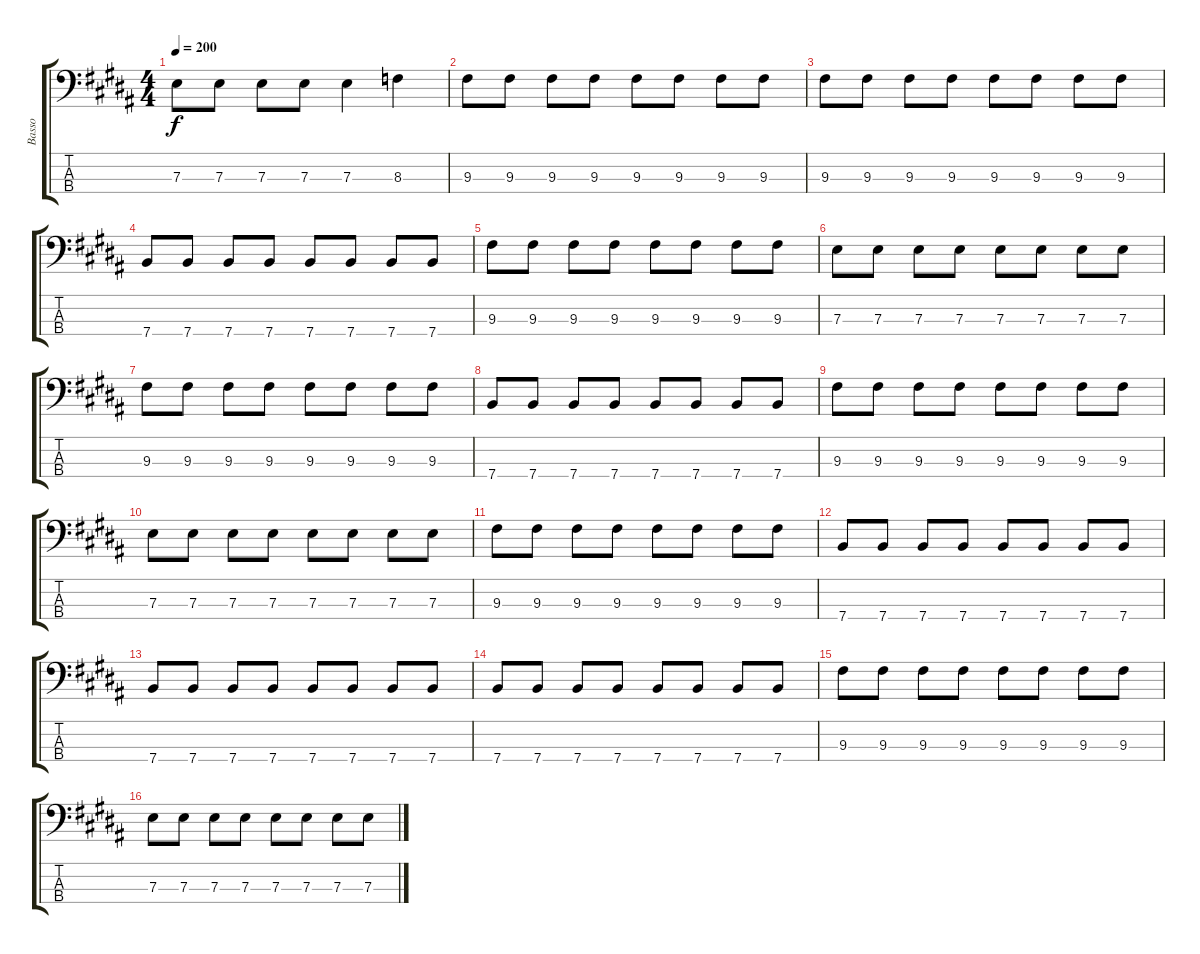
\track ("Basso" "Basso") {instrument electricbasspick}
\staff {score tabs}
\tuning (G2 D2 A1 E1) {hide}
\ts (4 4)
\tempo 200
\clef f4
\ks b
7.3.8{dy f} 7.3.8 7.3.8 7.3.8 7.3.4 8.3.4 |
9.3.8 9.3.8 9.3.8 9.3.8 9.3.8 9.3.8 9.3.8 9.3.8 |
9.3.8 9.3.8 9.3.8 9.3.8 9.3.8 9.3.8 9.3.8 9.3.8 |
7.4.8 7.4.8 7.4.8 7.4.8 7.4.8 7.4.8 7.4.8 7.4.8 |
9.3.8 9.3.8 9.3.8 9.3.8 9.3.8 9.3.8 9.3.8 9.3.8 |
7.3.8 7.3.8 7.3.8 7.3.8 7.3.8 7.3.8 7.3.8 7.3.8 |
9.3.8 9.3.8 9.3.8 9.3.8 9.3.8 9.3.8 9.3.8 9.3.8 |
7.4.8 7.4.8 7.4.8 7.4.8 7.4.8 7.4.8 7.4.8 7.4.8 |
9.3.8 9.3.8 9.3.8 9.3.8 9.3.8 9.3.8 9.3.8 9.3.8 |
7.3.8 7.3.8 7.3.8 7.3.8 7.3.8 7.3.8 7.3.8 7.3.8 |
9.3.8 9.3.8 9.3.8 9.3.8 9.3.8 9.3.8 9.3.8 9.3.8 |
7.4.8 7.4.8 7.4.8 7.4.8 7.4.8 7.4.8 7.4.8 7.4.8 |
7.4.8 7.4.8 7.4.8 7.4.8 7.4.8 7.4.8 7.4.8 7.4.8 |
7.4.8 7.4.8 7.4.8 7.4.8 7.4.8 7.4.8 7.4.8 7.4.8 |
9.3.8 9.3.8 9.3.8 9.3.8 9.3.8 9.3.8 9.3.8 9.3.8 |
7.3.8 7.3.8 7.3.8 7.3.8 7.3.8 7.3.8 7.3.8 7.3.8
